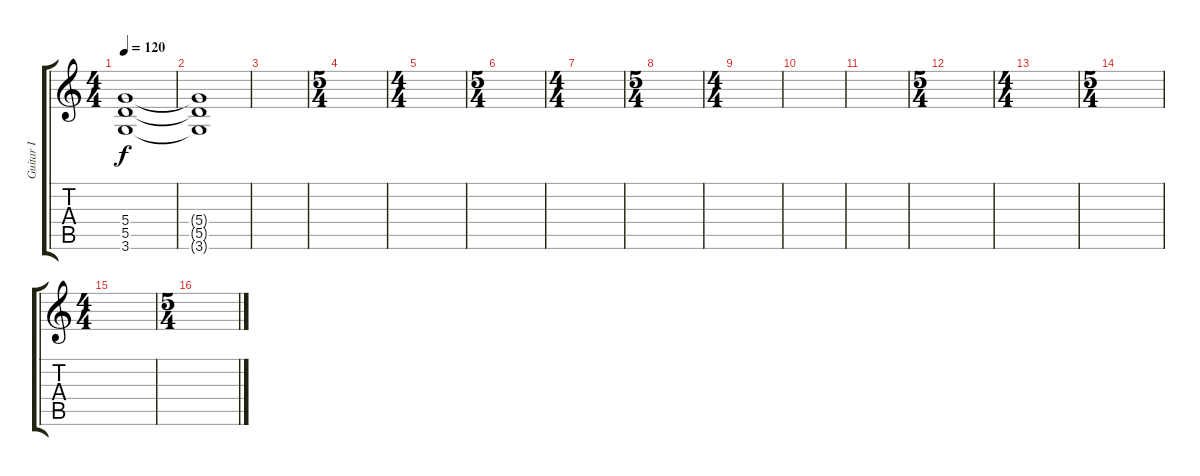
\track ("Guitar I" "Guitar I") {instrument distortionguitar}
\staff {score tabs}
\tuning (E4 B3 G3 D3 A2 E2) {hide}
\ts (4 4)
\tempo 120
\clef g2
\ks c
(5.4 5.5 3.6).1{dy f} |
(5.4{t} 5.5{t} 3.6{t}).1 |
|
\ts (5 4)
|
\ts (4 4)
|
\ts (5 4)
|
\ts (4 4)
|
\ts (5 4)
|
\ts (4 4)
|
|
|
\ts (5 4)
|
\ts (4 4)
|
\ts (5 4)
|
\ts (4 4)
|
\ts (5 4)
